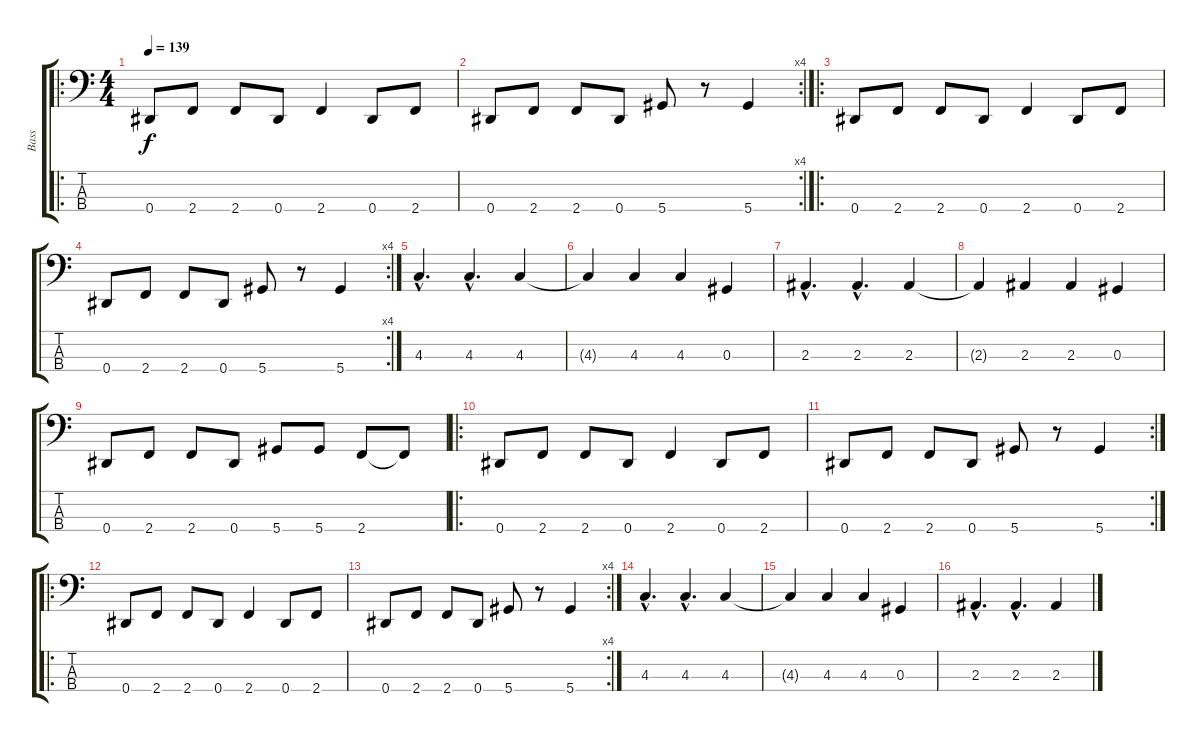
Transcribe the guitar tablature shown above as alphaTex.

\track ("Bass" "Bass") {instrument electricbassfinger}
\staff {score tabs}
\tuning (Gb2 Db2 Ab1 Eb1) {hide}
\ro
\ts (4 4)
\tempo 139
\clef f4
\ks c
0.4.8{dy f instrument electricbassfinger} 2.4.8 2.4.8 0.4.8 2.4.4 0.4.8 2.4.8 |
\rc 4
0.4.8 2.4.8 2.4.8 0.4.8 5.4.8 r.8 5.4.4 |
\ro
0.4.8 2.4.8 2.4.8 0.4.8 2.4.4 0.4.8 2.4.8 |
\rc 4
0.4.8 2.4.8 2.4.8 0.4.8 5.4.8 r.8 5.4.4 |
4.3{hac}.4{d} 4.3{hac}.4{d} 4.3.4 |
4.3{t}.4 4.3.4 4.3.4 0.3.4 |
2.3{hac}.4{d} 2.3{hac}.4{d} 2.3.4 |
2.3{t}.4 2.3.4 2.3.4 0.3.4 |
0.4.8 2.4.8 2.4.8 0.4.8 5.4.8 5.4.8 2.4.8 2.4{t}.8 |
\ro
0.4.8 2.4.8 2.4.8 0.4.8 2.4.4 0.4.8 2.4.8 |
\rc 2
0.4.8 2.4.8 2.4.8 0.4.8 5.4.8 r.8 5.4.4 |
\ro
0.4.8 2.4.8 2.4.8 0.4.8 2.4.4 0.4.8 2.4.8 |
\rc 4
0.4.8 2.4.8 2.4.8 0.4.8 5.4.8 r.8 5.4.4 |
4.3{hac}.4{d} 4.3{hac}.4{d} 4.3.4 |
4.3{t}.4 4.3.4 4.3.4 0.3.4 |
2.3{hac}.4{d} 2.3{hac}.4{d} 2.3.4
